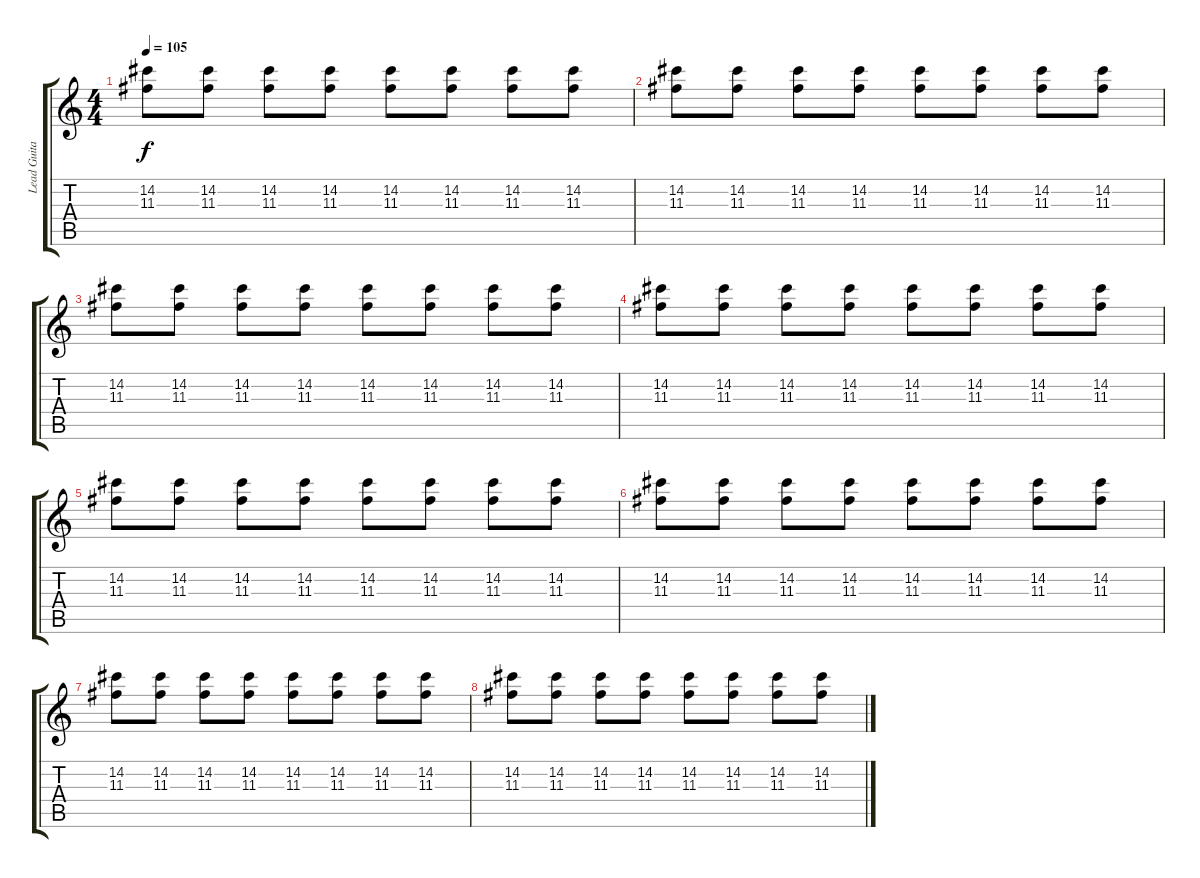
\track ("Lead Guitar 2" "Lead Guita") {instrument distortionguitar}
\staff {score tabs}
\tuning (E4 B3 G3 D3 A2 E2) {hide}
\ts (4 4)
\tempo 105
\clef g2
\ks c
(14.2 11.3).8{dy f} (14.2 11.3).8 (14.2 11.3).8 (14.2 11.3).8 (14.2 11.3).8 (14.2 11.3).8 (14.2 11.3).8 (14.2 11.3).8 |
(14.2 11.3).8 (14.2 11.3).8 (14.2 11.3).8 (14.2 11.3).8 (14.2 11.3).8 (14.2 11.3).8 (14.2 11.3).8 (14.2 11.3).8 |
(14.2 11.3).8 (14.2 11.3).8 (14.2 11.3).8 (14.2 11.3).8 (14.2 11.3).8 (14.2 11.3).8 (14.2 11.3).8 (14.2 11.3).8 |
(14.2 11.3).8 (14.2 11.3).8 (14.2 11.3).8 (14.2 11.3).8 (14.2 11.3).8 (14.2 11.3).8 (14.2 11.3).8 (14.2 11.3).8 |
(14.2 11.3).8 (14.2 11.3).8 (14.2 11.3).8 (14.2 11.3).8 (14.2 11.3).8 (14.2 11.3).8 (14.2 11.3).8 (14.2 11.3).8 |
(14.2 11.3).8 (14.2 11.3).8 (14.2 11.3).8 (14.2 11.3).8 (14.2 11.3).8 (14.2 11.3).8 (14.2 11.3).8 (14.2 11.3).8 |
(14.2 11.3).8 (14.2 11.3).8 (14.2 11.3).8 (14.2 11.3).8 (14.2 11.3).8 (14.2 11.3).8 (14.2 11.3).8 (14.2 11.3).8 |
(14.2 11.3).8 (14.2 11.3).8 (14.2 11.3).8 (14.2 11.3).8 (14.2 11.3).8 (14.2 11.3).8 (14.2 11.3).8 (14.2 11.3).8
